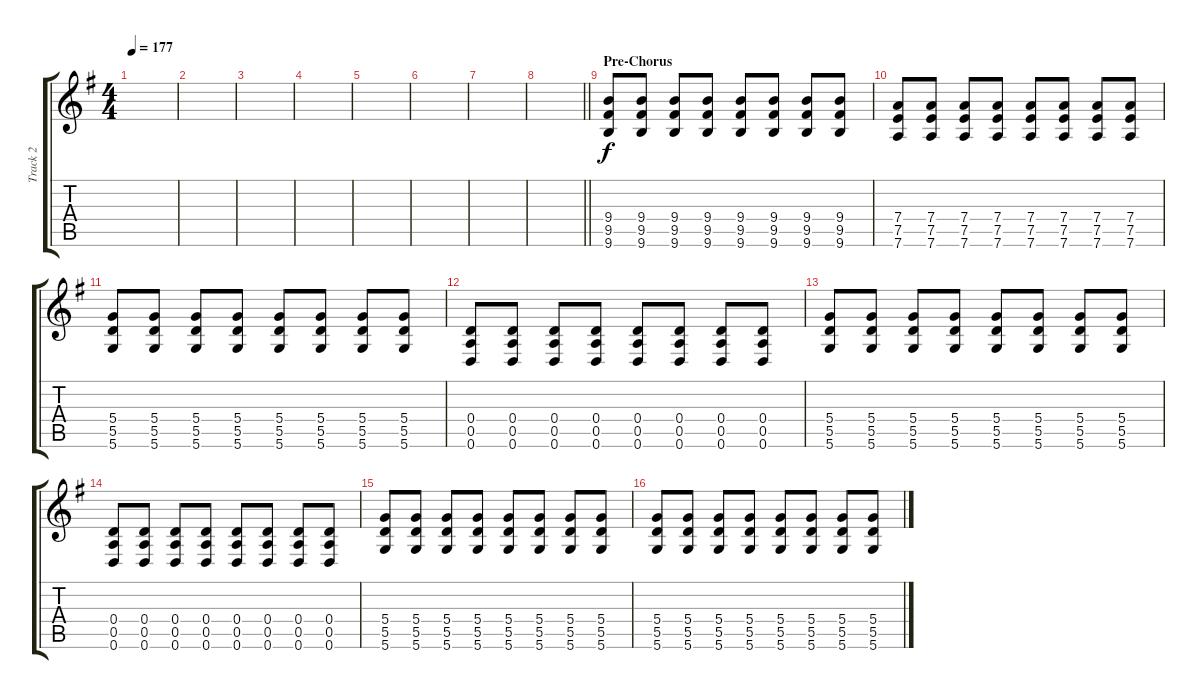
\track ("Track 2" "Track 2") {instrument distortionguitar}
\staff {score tabs}
\tuning (E4 B3 G3 D3 A2 D2) {hide}
\ts (4 4)
\tempo 177
\clef g2
\ks g
|
|
|
|
|
|
|
\barLineRight lightlight
|
\section ("" "Pre-Chorus")
(9.4 9.5 9.6).8 (9.4 9.5 9.6).8 (9.4 9.5 9.6).8 (9.4 9.5 9.6).8 (9.4 9.5 9.6).8 (9.4 9.5 9.6).8 (9.4 9.5 9.6).8 (9.4 9.5 9.6).8 |
(7.4 7.5 7.6).8 (7.4 7.5 7.6).8 (7.4 7.5 7.6).8 (7.4 7.5 7.6).8 (7.4 7.5 7.6).8 (7.4 7.5 7.6).8 (7.4 7.5 7.6).8 (7.4 7.5 7.6).8 |
(5.4 5.5 5.6).8 (5.4 5.5 5.6).8 (5.4 5.5 5.6).8 (5.4 5.5 5.6).8 (5.4 5.5 5.6).8 (5.4 5.5 5.6).8 (5.4 5.5 5.6).8 (5.4 5.5 5.6).8 |
(0.4 0.5 0.6).8 (0.4 0.5 0.6).8 (0.4 0.5 0.6).8 (0.4 0.5 0.6).8 (0.4 0.5 0.6).8 (0.4 0.5 0.6).8 (0.4 0.5 0.6).8 (0.4 0.5 0.6).8 |
(5.4 5.5 5.6).8 (5.4 5.5 5.6).8 (5.4 5.5 5.6).8 (5.4 5.5 5.6).8 (5.4 5.5 5.6).8 (5.4 5.5 5.6).8 (5.4 5.5 5.6).8 (5.4 5.5 5.6).8 |
(0.4 0.5 0.6).8 (0.4 0.5 0.6).8 (0.4 0.5 0.6).8 (0.4 0.5 0.6).8 (0.4 0.5 0.6).8 (0.4 0.5 0.6).8 (0.4 0.5 0.6).8 (0.4 0.5 0.6).8 |
(5.4 5.5 5.6).8 (5.4 5.5 5.6).8 (5.4 5.5 5.6).8 (5.4 5.5 5.6).8 (5.4 5.5 5.6).8 (5.4 5.5 5.6).8 (5.4 5.5 5.6).8 (5.4 5.5 5.6).8 |
(5.4 5.5 5.6).8 (5.4 5.5 5.6).8 (5.4 5.5 5.6).8 (5.4 5.5 5.6).8 (5.4 5.5 5.6).8 (5.4 5.5 5.6).8 (5.4 5.5 5.6).8 (5.4 5.5 5.6).8
